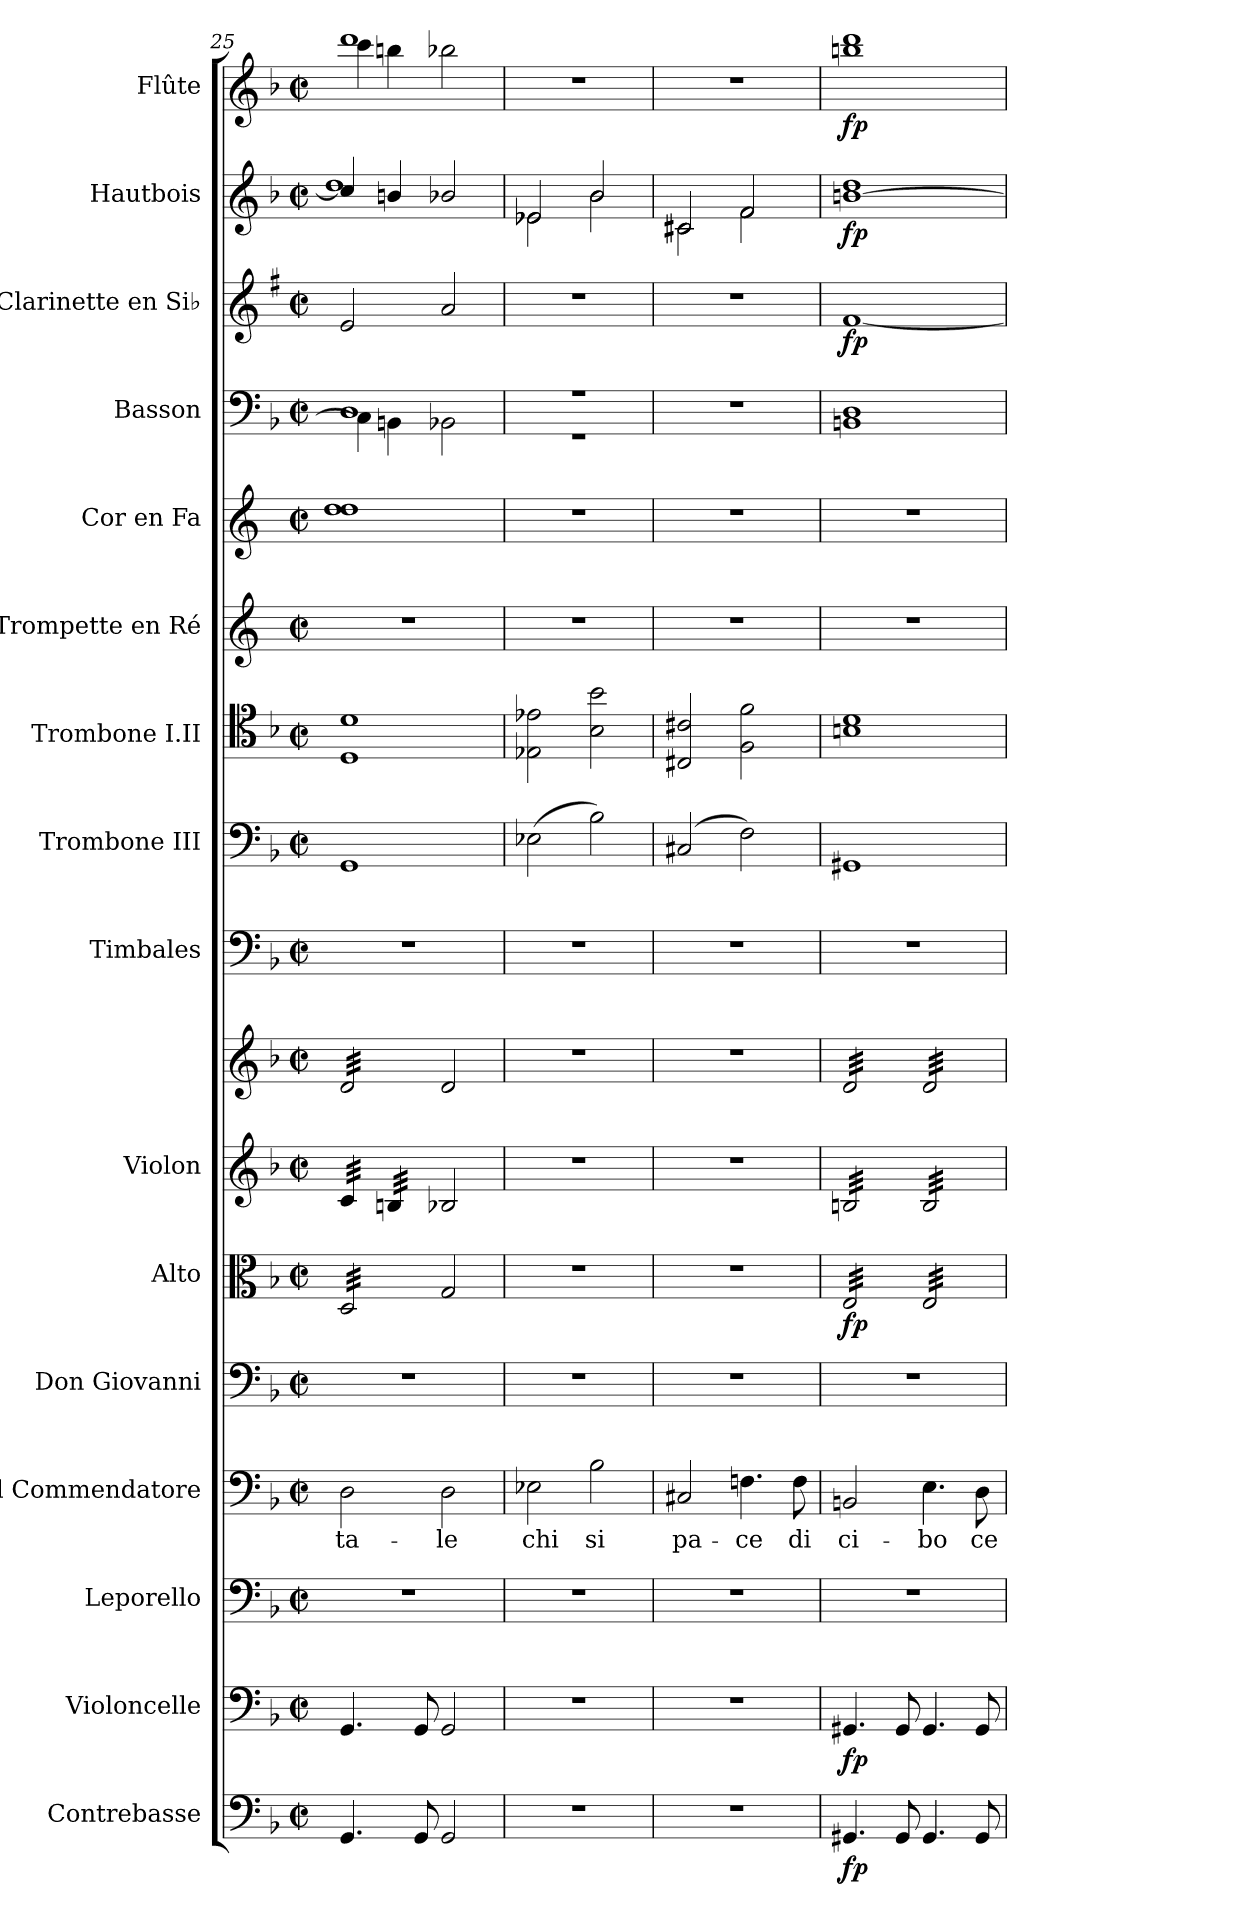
**kern	**dynam	**kern	**dynam	**kern	**kern	**text	**kern	**kern	**dynam	**kern	**kern	**dynam	**kern	**kern	**kern	**kern	**kern	**kern	**kern	**dynam	**kern	**dynam	**kern	**dynam
*part16	*part16	*part15	*part15	*part14	*part13	*part13	*part12	*part11	*part11	*part10	*part10	*part10	*part9	*part8	*part7	*part6	*part5	*part4	*part3	*part3	*part2	*part2	*part1	*part1
*staff17	*staff17	*staff16	*staff16	*staff15	*staff14	*staff14	*staff13	*staff12	*staff12	*staff11	*staff10	*staff10/11	*staff9	*staff8	*staff7	*staff6	*staff5	*staff4	*staff3	*staff3	*staff2	*staff2	*staff1	*staff1
*I"Contrebasse	*	*I"Violoncelle	*	*I"Leporello	*I"Il Commendatore	*	*I"Don Giovanni	*I"Alto	*	*I"Violon	*	*	*I"Timbales	*I"Trombone III	*I"Trombone I.II	*I"Trompette en Ré	*I"Cor en Fa	*I"Basson	*I"Clarinette en Si♭	*	*I"Hautbois	*	*I"Flûte	*
*I'Cb.	*	*I'Vlc	*	*	*	*	*	*I'Alt.	*	*I'Vln.	*	*	*I'Timb.	*I'Tbn.	*I'Tbn.	*I'Tromp. Ré	*I'Cor Fa	*I'Bsn.	*I'Clar. Si♭	*	*I'Htbs.	*	*I'Fl.	*
*clefF4	*	*clefF4	*	*clefF4	*clefF4	*	*clefF4	*clefC3	*	*clefG2	*clefG2	*	*clefF4	*clefF4	*clefC4	*clefG2	*clefG2	*clefF4	*clefG2	*	*clefG2	*	*clefG2	*
*ITrd7c12	*	*	*	*	*	*	*	*	*	*	*	*	*	*	*	*ITrd-1c-2	*ITrd4c7	*	*ITrd1c2	*	*	*	*	*
*k[b-]	*	*k[b-]	*	*k[b-]	*k[b-]	*	*k[b-]	*k[b-]	*	*k[b-]	*k[b-]	*	*k[b-]	*k[b-]	*k[b-]	*k[f#c#]	*k[b-]	*k[b-]	*k[b-]	*	*k[b-]	*	*k[b-]	*
*M2/2	*	*M2/2	*	*M2/2	*M2/2	*	*M2/2	*M2/2	*	*M2/2	*M2/2	*	*M2/2	*M2/2	*M2/2	*M2/2	*M2/2	*M2/2	*M2/2	*	*M2/2	*	*M2/2	*
*met(c|)	*	*met(c|)	*	*met(c|)	*met(c|)	*	*met(c|)	*met(c|)	*	*met(c|)	*met(c|)	*	*met(c|)	*met(c|)	*met(c|)	*met(c|)	*met(c|)	*met(c|)	*met(c|)	*	*met(c|)	*	*met(c|)	*
=25	=25	=25	=25	=25	=25	=25	=25	=25	=25	=25	=25	=25	=25	=25	=25	=25	=25	=25	=25	=25	=25	=25	=25	=25
!	!	!	!	!	!	!LO:LY:b	!	!	!	!	!	!	!	!	!	!	!	!	!	!	!	!	!	!
*	*	*	*	*	*	*	*	*	*	*	*	*	*	*	*	*	*	*^	*	*	*^	*	*^	*
*	*	*	*	*	*	*	*	*tremolo	*	*	*	*	*	*	*	*	*	*	*	*	*	*	*	*	*	*	*
*	*	*	*	*	*	*	*	*	*	*tremolo	*	*	*	*	*	*	*	*	*	*	*	*	*	*	*	*	*
*	*	*	*	*	*	*	*	*	*	*	*tremolo	*	*	*	*	*	*	*	*	*	*	*	*	*	*	*	*
4.GGG/	.	4.GG/	.	1r	2D\	ta-	1r	32D/LLL	.	32c/LLL	32d/LLL	.	1r	1GG	1D 1d	1r	1g 1g	1D	4C\]	2d/	.	4cc/]	1dd	.	1ddd	4ccc\	.
.	.	.	.	.	.	.	.	32D/	.	32c/	32d/	.	.	.	.	.	.	.	.	.	.	.	.	.	.	.	.
.	.	.	.	.	.	.	.	32D/	.	32c/	32d/	.	.	.	.	.	.	.	.	.	.	.	.	.	.	.	.
.	.	.	.	.	.	.	.	32D/	.	32c/	32d/	.	.	.	.	.	.	.	.	.	.	.	.	.	.	.	.
.	.	.	.	.	.	.	.	32D/	.	32c/	32d/	.	.	.	.	.	.	.	.	.	.	.	.	.	.	.	.
.	.	.	.	.	.	.	.	32D/	.	32c/	32d/	.	.	.	.	.	.	.	.	.	.	.	.	.	.	.	.
.	.	.	.	.	.	.	.	32D/	.	32c/	32d/	.	.	.	.	.	.	.	.	.	.	.	.	.	.	.	.
.	.	.	.	.	.	.	.	32D/	.	32c/JJJ	32d/	.	.	.	.	.	.	.	.	.	.	.	.	.	.	.	.
.	.	.	.	.	.	.	.	32D/	.	32Bn/LLL	32d/	.	.	.	.	.	.	.	4BBn\	.	.	4bn/	.	.	.	4bbn\	.
.	.	.	.	.	.	.	.	32D/	.	32Bn/	32d/	.	.	.	.	.	.	.	.	.	.	.	.	.	.	.	.
.	.	.	.	.	.	.	.	32D/	.	32Bn/	32d/	.	.	.	.	.	.	.	.	.	.	.	.	.	.	.	.
.	.	.	.	.	.	.	.	32D/	.	32Bn/	32d/	.	.	.	.	.	.	.	.	.	.	.	.	.	.	.	.
8GGG/	.	8GG/	.	.	.	.	.	32D/	.	32Bn/	32d/	.	.	.	.	.	.	.	.	.	.	.	.	.	.	.	.
.	.	.	.	.	.	.	.	32D/	.	32Bn/	32d/	.	.	.	.	.	.	.	.	.	.	.	.	.	.	.	.
.	.	.	.	.	.	.	.	32D/	.	32Bn/	32d/	.	.	.	.	.	.	.	.	.	.	.	.	.	.	.	.
.	.	.	.	.	.	.	.	32D/JJJ	.	32Bn/JJJ	32d/JJJ	.	.	.	.	.	.	.	.	.	.	.	.	.	.	.	.
*	*	*	*	*	*	*	*	*	*	*	*Xtremolo	*	*	*	*	*	*	*	*	*	*	*	*	*	*	*	*
*	*	*	*	*	*	*	*	*	*	*Xtremolo	*	*	*	*	*	*	*	*	*	*	*	*	*	*	*	*	*
*	*	*	*	*	*	*	*	*Xtremolo	*	*	*	*	*	*	*	*	*	*	*	*	*	*	*	*	*	*	*
!	!	!	!	!	!	!LO:LY:b	!	!	!	!	!	!	!	!	!	!	!	!	!	!	!	!	!	!	!	!	!
2GGG/	.	2GG/	.	.	2D\	-le	.	2G/	.	2B-X/	2d/	.	.	.	.	.	.	.	2BB-X\	2g/	.	2b-X/	.	.	.	2bb-X\	.
=26	=26	=26	=26	=26	=26	=26	=26	=26	=26	=26	=26	=26	=26	=26	=26	=26	=26	=26	=26	=26	=26	=26	=26	=26	=26	=26	=26
!	!	!	!	!	!	!LO:LY:b	!	!	!	!	!	!	!	!	!	!	!	!	!	!	!	!	!	!	!	!	!
*	*	*	*	*	*	*	*	*	*	*	*	*	*	*	*	*	*	*	*	*	*	*	*	*	*v	*v	*
1r	.	1r	.	1r	2E-X\	chi	1r	1r	.	1r	1r	.	1r	(>2E-X\	2E-X\ 2e-X\	1r	1r	1r	1r	1r	.	2e-X/	2e-\	.	1r	.
!	!	!	!	!	!	!LO:LY:b	!	!	!	!	!	!	!	!	!	!	!	!	!	!	!	!	!	!	!	!
.	.	.	.	.	2B-\	si	.	.	.	.	.	.	.	2B-\)	2B-\ 2b-\	.	.	.	.	.	.	2b-/	2b-\	.	.	.
*	*	*	*	*	*	*	*	*	*	*	*	*	*	*	*	*	*	*v	*v	*	*	*	*	*	*	*
=27	=27	=27	=27	=27	=27	=27	=27	=27	=27	=27	=27	=27	=27	=27	=27	=27	=27	=27	=27	=27	=27	=27	=27	=27	=27
!	!	!	!	!	!	!LO:LY:b	!	!	!	!	!	!	!	!	!	!	!	!	!	!	!	!	!	!	!
1r	.	1r	.	1r	2C#X/	pa-	1r	1r	.	1r	1r	.	1r	(>2C#X/	2C#X/ 2c#X/	1r	1r	1r	1r	.	2c#X/	2c#\	.	1r	.
!	!	!	!	!	!	!LO:LY:b	!	!	!	!	!	!	!	!	!	!	!	!	!	!	!	!	!	!	!
.	.	.	.	.	4.Fn\	-ce	.	.	.	.	.	.	.	2F\)	2F\ 2f\	.	.	.	.	.	2f/	2f\	.	.	.
!	!	!	!	!	!	!LO:LY:b	!	!	!	!	!	!	!	!	!	!	!	!	!	!	!	!	!	!	!
.	.	.	.	.	8F\	di	.	.	.	.	.	.	.	.	.	.	.	.	.	.	.	.	.	.	.
!!LO:PB:g=z
=28	=28	=28	=28	=28	=28	=28	=28	=28	=28	=28	=28	=28	=28	=28	=28	=28	=28	=28	=28	=28	=28	=28	=28	=28	=28
!	!LO:DY:b	!	!LO:DY:b	!	!	!LO:LY:b	!	!	!LO:DY:b	!	!	!LO:DY:b=2	!	!	!	!	!	!	!	!	!	!	!	!	!
!	!	!	!	!	!	!	!	!	!	!	!	!LO:DY:n=1:b=2	!	!	!	!	!	!	!	!	!	!	!	!	!
!	!	!	!	!	!	!	!	!	!	!	!	!LO:DY:n=2:b	!	!	!	!	!	!	!	!	!	!	!	!	!
!	!	!	!	!	!	!	!	!	!	!	!	!LO:DY:n=3:b	!	!	!	!	!	!	!	!LO:DY:b	!	!	!LO:DY:b	!	!LO:DY:b
*	*	*	*	*	*	*	*	*tremolo	*	*	*	*	*	*	*	*	*	*	*	*	*	*	*	*	*
*	*	*	*	*	*	*	*	*	*	*tremolo	*	*	*	*	*	*	*	*	*	*	*	*	*	*	*
*	*	*	*	*	*	*	*	*	*	*	*tremolo	*	*	*	*	*	*	*	*	*	*	*	*	*	*
4.GGG#X/	fp	4.GG#X/	fp	1r	2BBn/	ci-	1r	32E/LLL	fp	32Bn/LLL	32d/LLL	fp fp fp fp	1r	1GG#X	1Bn 1d	1r	1r	1BBn 1D	[1e	fp	[1bn	1dd	fp	1bbn 1ddd	fp
.	.	.	.	.	.	.	.	32E/	.	32Bn/	32d/	.	.	.	.	.	.	.	.	.	.	.	.	.	.
.	.	.	.	.	.	.	.	32E/	.	32Bn/	32d/	.	.	.	.	.	.	.	.	.	.	.	.	.	.
.	.	.	.	.	.	.	.	32E/	.	32Bn/	32d/	.	.	.	.	.	.	.	.	.	.	.	.	.	.
.	.	.	.	.	.	.	.	32E/	.	32Bn/	32d/	.	.	.	.	.	.	.	.	.	.	.	.	.	.
.	.	.	.	.	.	.	.	32E/	.	32Bn/	32d/	.	.	.	.	.	.	.	.	.	.	.	.	.	.
.	.	.	.	.	.	.	.	32E/	.	32Bn/	32d/	.	.	.	.	.	.	.	.	.	.	.	.	.	.
.	.	.	.	.	.	.	.	32E/	.	32Bn/	32d/	.	.	.	.	.	.	.	.	.	.	.	.	.	.
.	.	.	.	.	.	.	.	32E/	.	32Bn/	32d/	.	.	.	.	.	.	.	.	.	.	.	.	.	.
.	.	.	.	.	.	.	.	32E/	.	32Bn/	32d/	.	.	.	.	.	.	.	.	.	.	.	.	.	.
.	.	.	.	.	.	.	.	32E/	.	32Bn/	32d/	.	.	.	.	.	.	.	.	.	.	.	.	.	.
.	.	.	.	.	.	.	.	32E/	.	32Bn/	32d/	.	.	.	.	.	.	.	.	.	.	.	.	.	.
8GGG#/	.	8GG#/	.	.	.	.	.	32E/	.	32Bn/	32d/	.	.	.	.	.	.	.	.	.	.	.	.	.	.
.	.	.	.	.	.	.	.	32E/	.	32Bn/	32d/	.	.	.	.	.	.	.	.	.	.	.	.	.	.
.	.	.	.	.	.	.	.	32E/	.	32Bn/	32d/	.	.	.	.	.	.	.	.	.	.	.	.	.	.
.	.	.	.	.	.	.	.	32E/JJJ	.	32Bn/JJJ	32d/JJJ	.	.	.	.	.	.	.	.	.	.	.	.	.	.
!	!	!	!	!	!	!LO:LY:b	!	!	!	!	!	!	!	!	!	!	!	!	!	!	!	!	!	!	!
4.GGG#/	.	4.GG#/	.	.	4.E\	-bo	.	32E/LLL	.	32B/LLL	32d/LLL	.	.	.	.	.	.	.	.	.	.	.	.	.	.
.	.	.	.	.	.	.	.	32E/	.	32B/	32d/	.	.	.	.	.	.	.	.	.	.	.	.	.	.
.	.	.	.	.	.	.	.	32E/	.	32B/	32d/	.	.	.	.	.	.	.	.	.	.	.	.	.	.
.	.	.	.	.	.	.	.	32E/	.	32B/	32d/	.	.	.	.	.	.	.	.	.	.	.	.	.	.
.	.	.	.	.	.	.	.	32E/	.	32B/	32d/	.	.	.	.	.	.	.	.	.	.	.	.	.	.
.	.	.	.	.	.	.	.	32E/	.	32B/	32d/	.	.	.	.	.	.	.	.	.	.	.	.	.	.
.	.	.	.	.	.	.	.	32E/	.	32B/	32d/	.	.	.	.	.	.	.	.	.	.	.	.	.	.
.	.	.	.	.	.	.	.	32E/	.	32B/	32d/	.	.	.	.	.	.	.	.	.	.	.	.	.	.
.	.	.	.	.	.	.	.	32E/	.	32B/	32d/	.	.	.	.	.	.	.	.	.	.	.	.	.	.
.	.	.	.	.	.	.	.	32E/	.	32B/	32d/	.	.	.	.	.	.	.	.	.	.	.	.	.	.
.	.	.	.	.	.	.	.	32E/	.	32B/	32d/	.	.	.	.	.	.	.	.	.	.	.	.	.	.
.	.	.	.	.	.	.	.	32E/	.	32B/	32d/	.	.	.	.	.	.	.	.	.	.	.	.	.	.
!	!	!	!	!	!	!LO:LY:b	!	!	!	!	!	!	!	!	!	!	!	!	!	!	!	!	!	!	!
8GGG#/	.	8GG#/	.	.	8D\	ce-	.	32E/	.	32B/	32d/	.	.	.	.	.	.	.	.	.	.	.	.	.	.
.	.	.	.	.	.	.	.	32E/	.	32B/	32d/	.	.	.	.	.	.	.	.	.	.	.	.	.	.
.	.	.	.	.	.	.	.	32E/	.	32B/	32d/	.	.	.	.	.	.	.	.	.	.	.	.	.	.
.	.	.	.	.	.	.	.	32E/JJJ	.	32B/JJJ	32d/JJJ	.	.	.	.	.	.	.	.	.	.	.	.	.	.
*	*	*	*	*	*	*	*	*	*	*	*Xtremolo	*	*	*	*	*	*	*	*	*	*	*	*	*	*
*	*	*	*	*	*	*	*	*	*	*Xtremolo	*	*	*	*	*	*	*	*	*	*	*	*	*	*	*
*	*	*	*	*	*	*	*	*Xtremolo	*	*	*	*	*	*	*	*	*	*	*	*	*	*	*	*	*
*	*	*	*	*	*	*	*	*	*	*	*	*	*	*	*	*	*	*	*	*	*v	*v	*	*	*
=	=	=	=	=	=	=	=	=	=	=	=	=	=	=	=	=	=	=	=	=	=	=	=	=
*-	*-	*-	*-	*-	*-	*-	*-	*-	*-	*-	*-	*-	*-	*-	*-	*-	*-	*-	*-	*-	*-	*-	*-	*-
